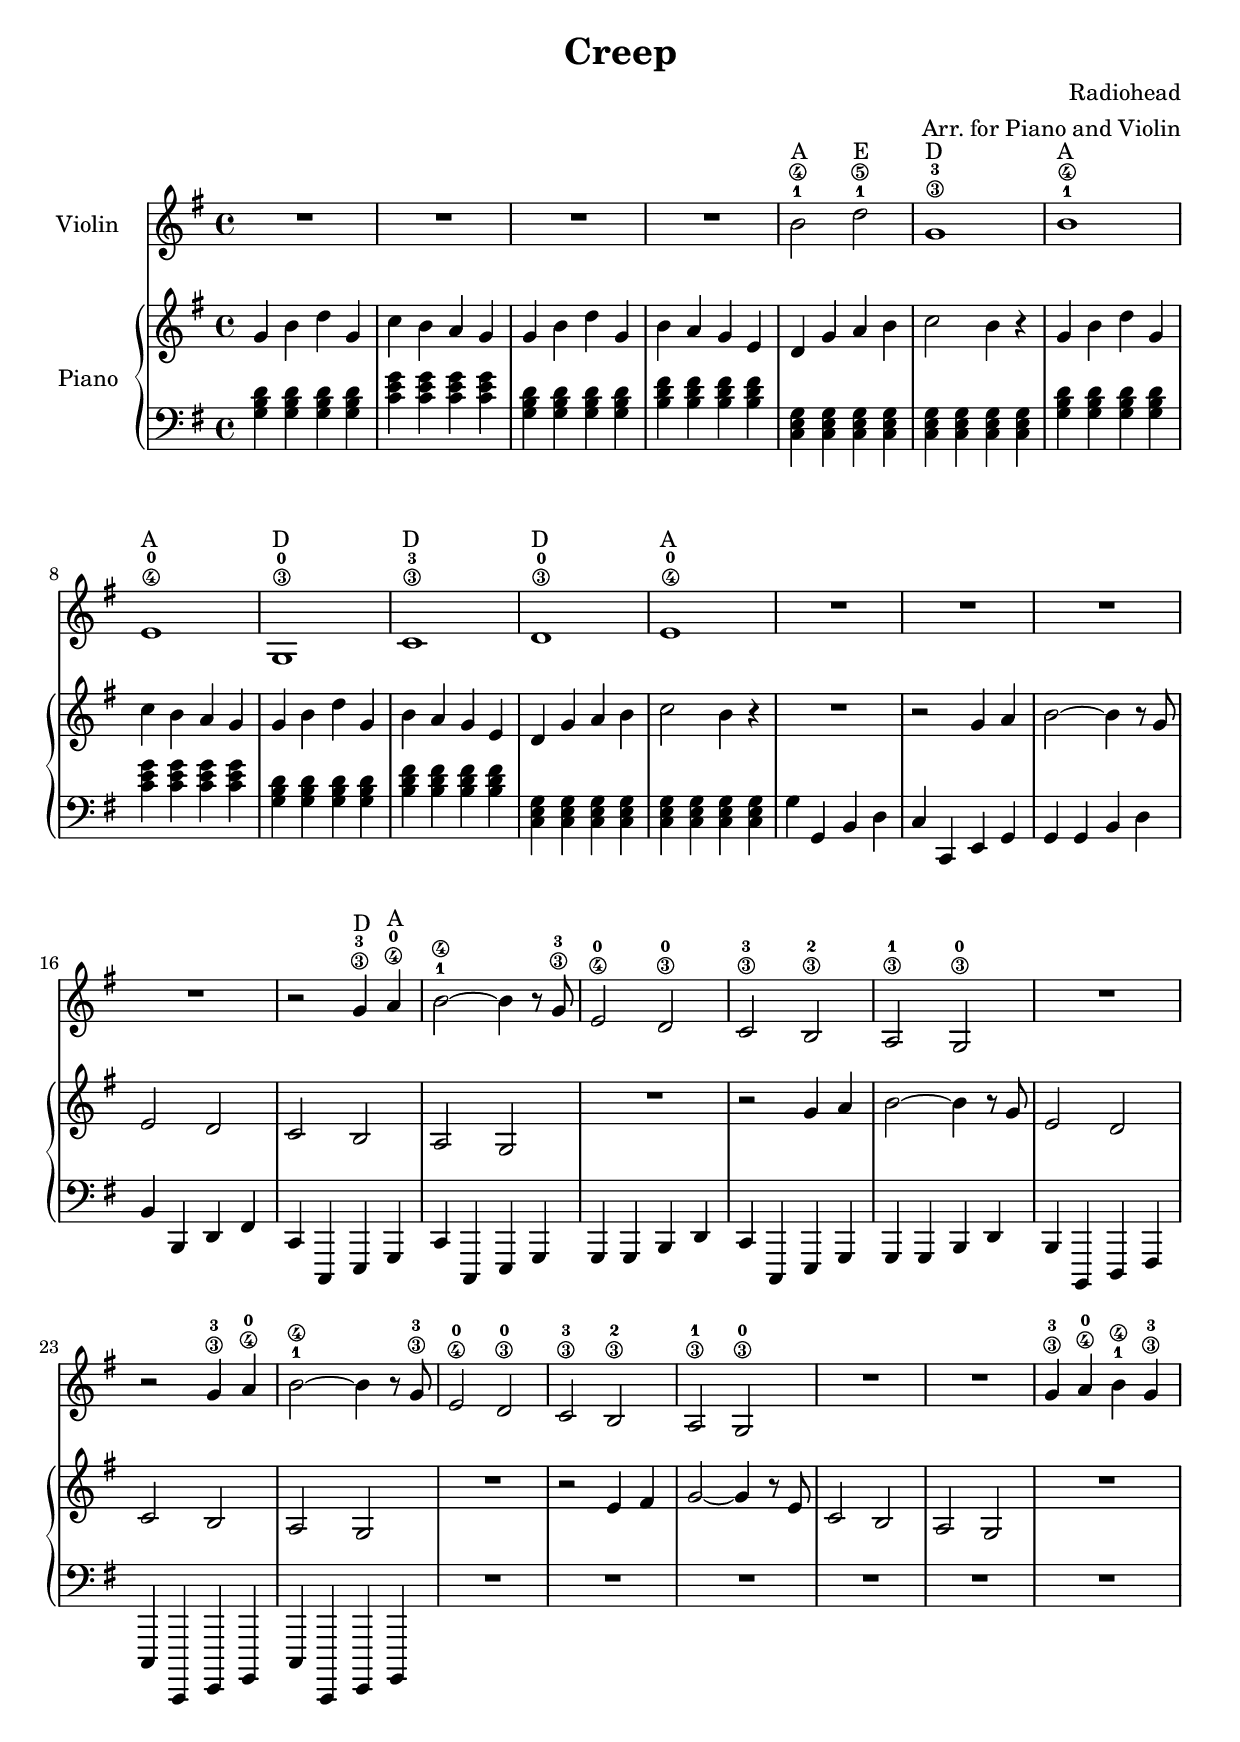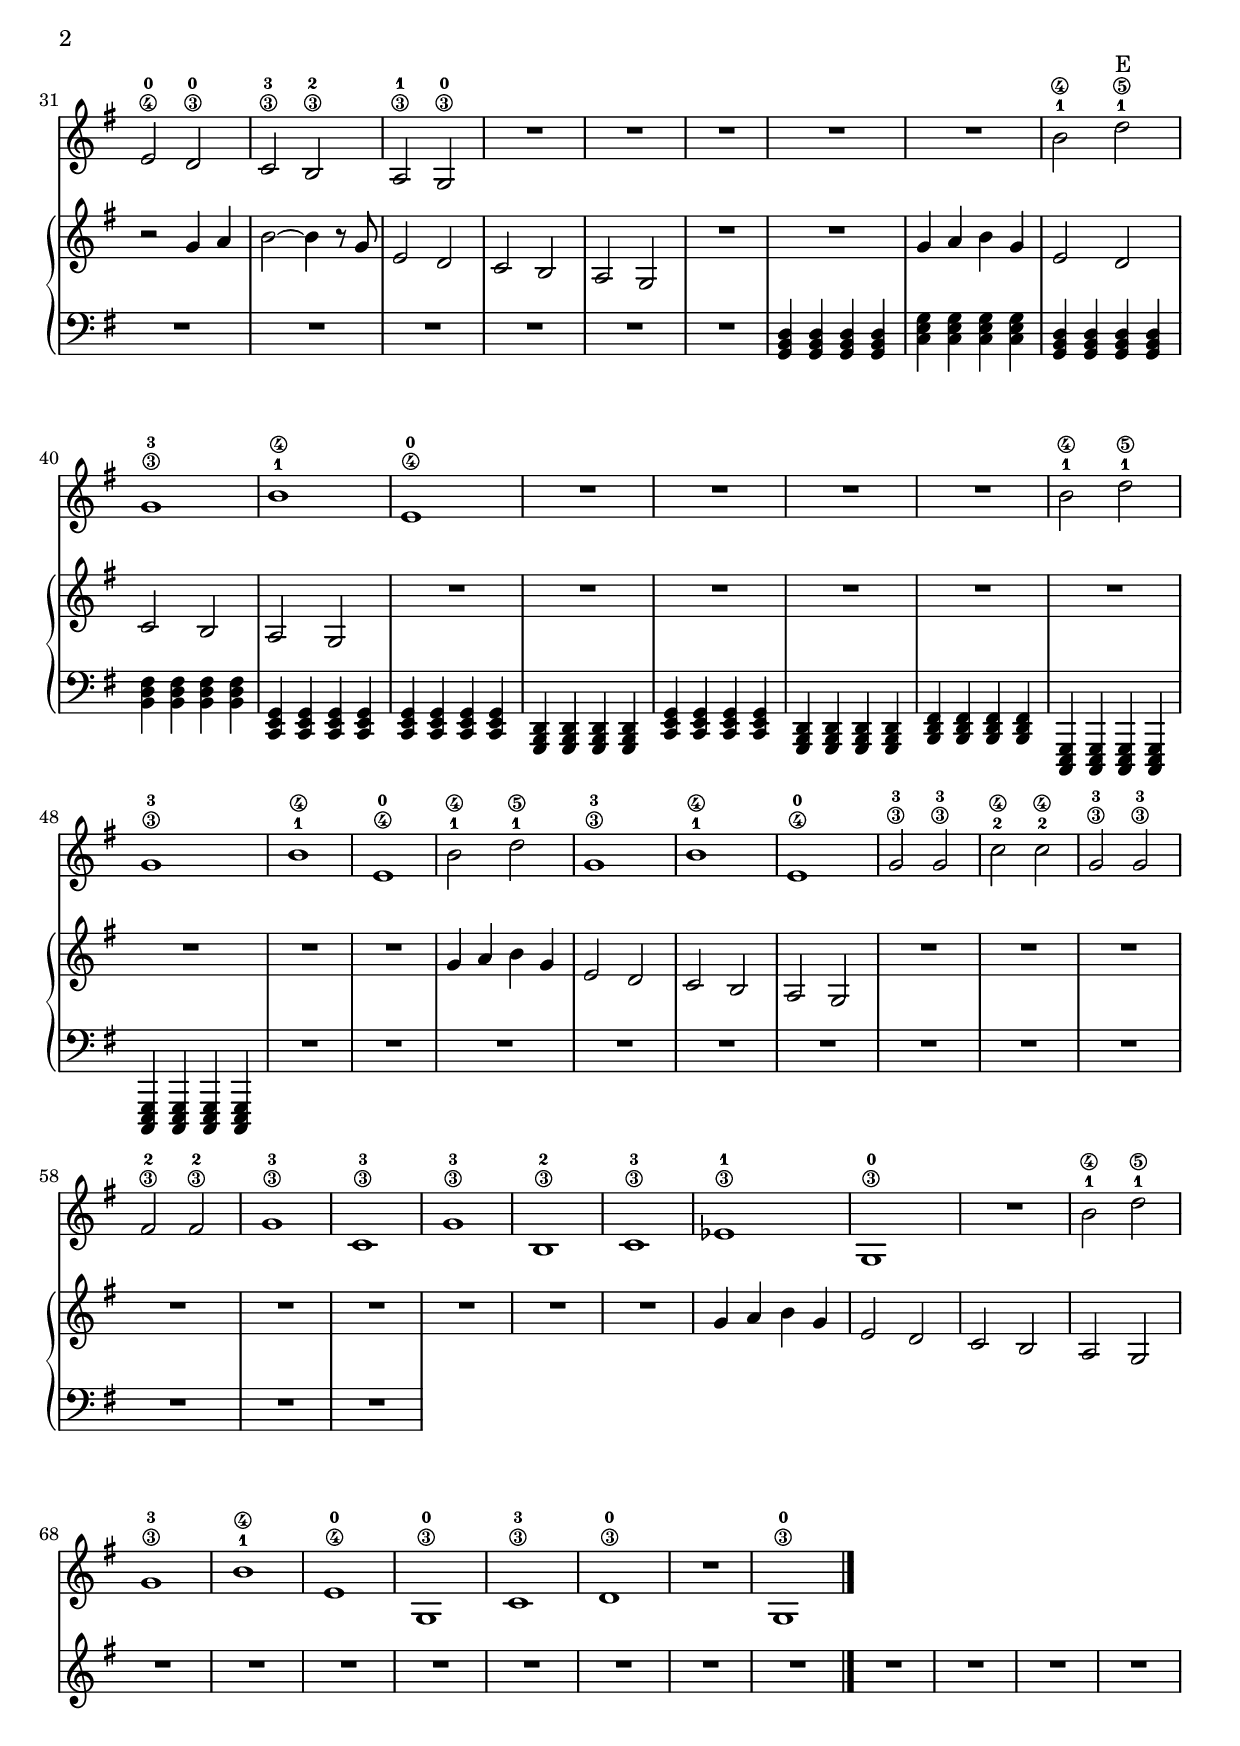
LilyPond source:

\header {
  title = "Creep"
  composer = "Radiohead"
  arranger = "Arr. for Piano and Violin"
}

% --- MUSIC DEFINITIONS ---

violinMusic = {
  \key g \major
  \time 4/4

  % Intro
  R1*4 |

  % Verse 1
  b'2\4^"A"-1 d''2\5^"E"-1 | g'1\3^"D"-3 | b'1\4^"A"-1 | e'1\4^"A"-0 |
  g1\3^"D"-0 | c'1\3^"D"-3 | d'1\3^"D"-0 | e'1\4^"A"-0 |
  R1*4 |

  % Pre-Chorus / Chorus 1
  r2 g'4\3^"D"-3 a'4\4^"A"-0 |
  b'2\4-1 ~ b'4 r8 g'8\3-3 |
  e'2\4-0 d'2\3-0 |
  c'2\3-3 b2\3-2 |
  a2\3-1 g2\3-0 |
  R1 |
  r2 g'4\3-3 a'4\4-0 |
  b'2\4-1 ~ b'4 r8 g'8\3-3 |
  e'2\4-0 d'2\3-0 |
  c'2\3-3 b2\3-2 |
  a2\3-1 g2\3-0 |
  R1*2 |

  % Chorus 2
  g'4\3-3 a'4\4-0 b'4\4-1 g'4\3-3 |
  e'2\4-0 d'2\3-0 |
  c'2\3-3 b2\3-2 |
  a2\3-1 g2\3-0 |
  R1*5 |

  % Re-intro
  b'2\4-1 d''2\5^"E"-1 | g'1\3-3 | b'1\4-1 | e'1\4-0 |
  R1*4 |

  % Bridge / "Running out" Section
  b'2\4-1 d''2\5-1 | g'1\3-3 | b'1\4-1 | e'1\4-0 |
  b'2\4-1 d''2\5-1 | g'1\3-3 | b'1\4-1 | e'1\4-0 |
  g'2\3-3 g'2\3-3 | c''2\4-2 c''2\4-2 |
  g'2\3-3 g'2\3-3 | fis'2\3-2 fis'2\3-2 |
  g'1\3-3 | c'1\3-3 | g'1\3-3 | b1\3-2 |
  c'1\3-3 | es'1\3-1 | % E-flat for C minor
  g1\3-0 | R1 |

  % Outro
  b'2\4-1 d''2\5-1 | g'1\3-3 |
  b'1\4-1 | e'1\4-0 |
  g1\3-0 | c'1\3-3 | d'1\3-0 | R1 |
  g1\3-0 | \bar "|."

}

pianoRMusic = {
  \key g \major
  \time 4/4

  g'4 b'4 d''4 g'4 | c''4 b'4 a'4 g'4 | g'4 b'4 d''4 g'4 | b'4 a'4 g'4 e'4 |
  d'4 g'4 a'4 b'4 | c''2 b'4 r4 | g'4 b'4 d''4 g'4 | c''4 b'4 a'4 g'4 |
  g'4 b'4 d''4 g'4 | b'4 a'4 g'4 e'4 | d'4 g'4 a'4 b'4 | c''2 b'4 r4 |
  R1 |
  r2 g'4 a'4 | b'2 ~ b'4 r8 g'8 | e'2 d'2 | c'2 b2 |
  a2 g2 | R1 | r2 g'4 a'4 | b'2 ~ b'4 r8 g'8 |
  e'2 d'2 | c'2 b2 | a2 g2 | R1 |
  r2 e'4 fis'4 | g'2 ~ g'4 r8 e'8 | c'2 b2 | a2 g2 |
  R1 | r2 g'4 a'4 | b'2 ~ b'4 r8 g'8 | e'2 d'2 |
  c'2 b2 | a2 g2 | R1*2 |
  g'4 a'4 b'4 g'4 | e'2 d'2 | c'2 b2 | a2 g2 |
  R1*9 |
  g'4 a'4 b'4 g'4 | e'2 d'2 | c'2 b2 | a2 g2 |
  R1*9 |
  g'4 a'4 b'4 g'4 | e'2 d'2 | c'2 b2 | a2 g2 |
  R1*12 |
}

pianoLMusic = {
  \key g \major
  \time 4/4

  <g b d'>4 <g b d'>4 <g b d'>4 <g b d'>4 | <c' e' g'>4 <c' e' g'>4 <c' e' g'>4 <c' e' g'>4 | <g b d'>4 <g b d'>4 <g b d'>4 <g b d'>4 | <b d' fis'>4 <b d' fis'>4 <b d' fis'>4 <b d' fis'>4 |
  <c e g>4 <c e g>4 <c e g>4 <c e g>4 | <c e g>4 <c e g>4 <c e g>4 <c e g>4 | <g b d'>4 <g b d'>4 <g b d'>4 <g b d'>4 | <c' e' g'>4 <c' e' g'>4 <c' e' g'>4 <c' e' g'>4 |
  <g b d'>4 <g b d'>4 <g b d'>4 <g b d'>4 | <b d' fis'>4 <b d' fis'>4 <b d' fis'>4 <b d' fis'>4 | <c e g>4 <c e g>4 <c e g>4 <c e g>4 | <c e g>4 <c e g>4 <c e g>4 <c e g>4 |
  g4 g,4 b,4 d4 | c4 c,4 e,4 g,4 | g,4 g,4 b,4 d4 | b,4 b,,4 d,4 fis,4 |
  c,4 c,,4 e,,4 g,,4 | c,4 c,,4 e,,4 g,,4 | g,,4 g,,4 b,,4 d,4 | c,4 c,,4 e,,4 g,,4 |
  g,,4 g,,4 b,,4 d,4 | b,,4 b,,,4 d,,4 fis,,4 | c,,4 c,,,4 e,,,4 g,,,4 | c,,4 c,,,4 e,,,4 g,,,4 |
  R1*12 |
  <g, b, d>4 <g, b, d>4 <g, b, d>4 <g, b, d>4 | <c e g>4 <c e g>4 <c e g>4 <c e g>4 | <g, b, d>4 <g, b, d>4 <g, b, d>4 <g, b, d>4 | <b, d fis>4 <b, d fis>4 <b, d fis>4 <b, d fis>4 |
  <c, e, g,>4 <c, e, g,>4 <c, e, g,>4 <c, e, g,>4 | <c, e, g,>4 <c, e, g,>4 <c, e, g,>4 <c, e, g,>4 | <g,, b,, d,>4 <g,, b,, d,>4 <g,, b,, d,>4 <g,, b,, d,>4 | <c, e, g,>4 <c, e, g,>4 <c, e, g,>4 <c, e, g,>4 |
  <g,, b,, d,>4 <g,, b,, d,>4 <g,, b,, d,>4 <g,, b,, d,>4 | <b,, d, fis,>4 <b,, d, fis,>4 <b,, d, fis,>4 <b,, d, fis,>4 | <c,, e,, g,,>4 <c,, e,, g,,>4 <c,, e,, g,,>4 <c,, e,, g,,>4 | <c,, e,, g,,>4 <c,, e,, g,,>4 <c,, e,, g,,>4 <c,, e,, g,,>4 |
  R1*12 |
}

% --- SCORE ASSEMBLY ---

\score {
  <<
    \new Staff \with { instrumentName = "Violin" } {
      \clef treble
      \violinMusic
    }
    \new PianoStaff \with { instrumentName = "Piano" } <<
      \new Staff {
        \clef treble
        \pianoRMusic
      }
      \new Staff {
        \clef bass
        \pianoLMusic
      }
    >>
  >>
  \layout { }
  \midi { }
}
